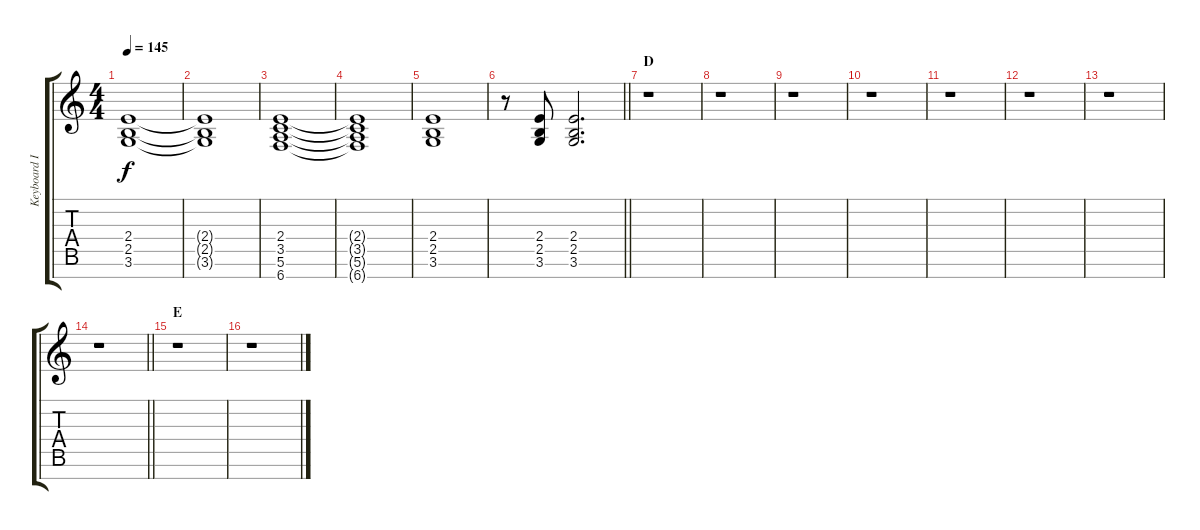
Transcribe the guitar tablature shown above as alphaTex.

\track ("Keyboard II" "Keyboard I") {instrument pad2warm}
\staff {score tabs}
\tuning (E5 B4 G4 D4 A3 E3 B2) {hide}
\ts (4 4)
\tempo 145
\clef g2
\ks c
(2.4 2.5 3.6).1{dy f} |
(2.4{t} 2.5{t} 3.6{t}).1 |
(2.4 3.5 5.6 6.7).1 |
(2.4{t} 3.5{t} 5.6{t} 6.7{t}).1 |
(2.4 2.5 3.6).1 |
\barLineRight lightlight
r.8 (2.4 2.5 3.6).8 (2.4 2.5 3.6).2{d} |
\section ("" "D")
r.1 |
r.1 |
r.1 |
r.1 |
r.1 |
r.1 |
r.1 |
\barLineRight lightlight
r.1 |
\section ("" "E")
r.1 |
r.1
